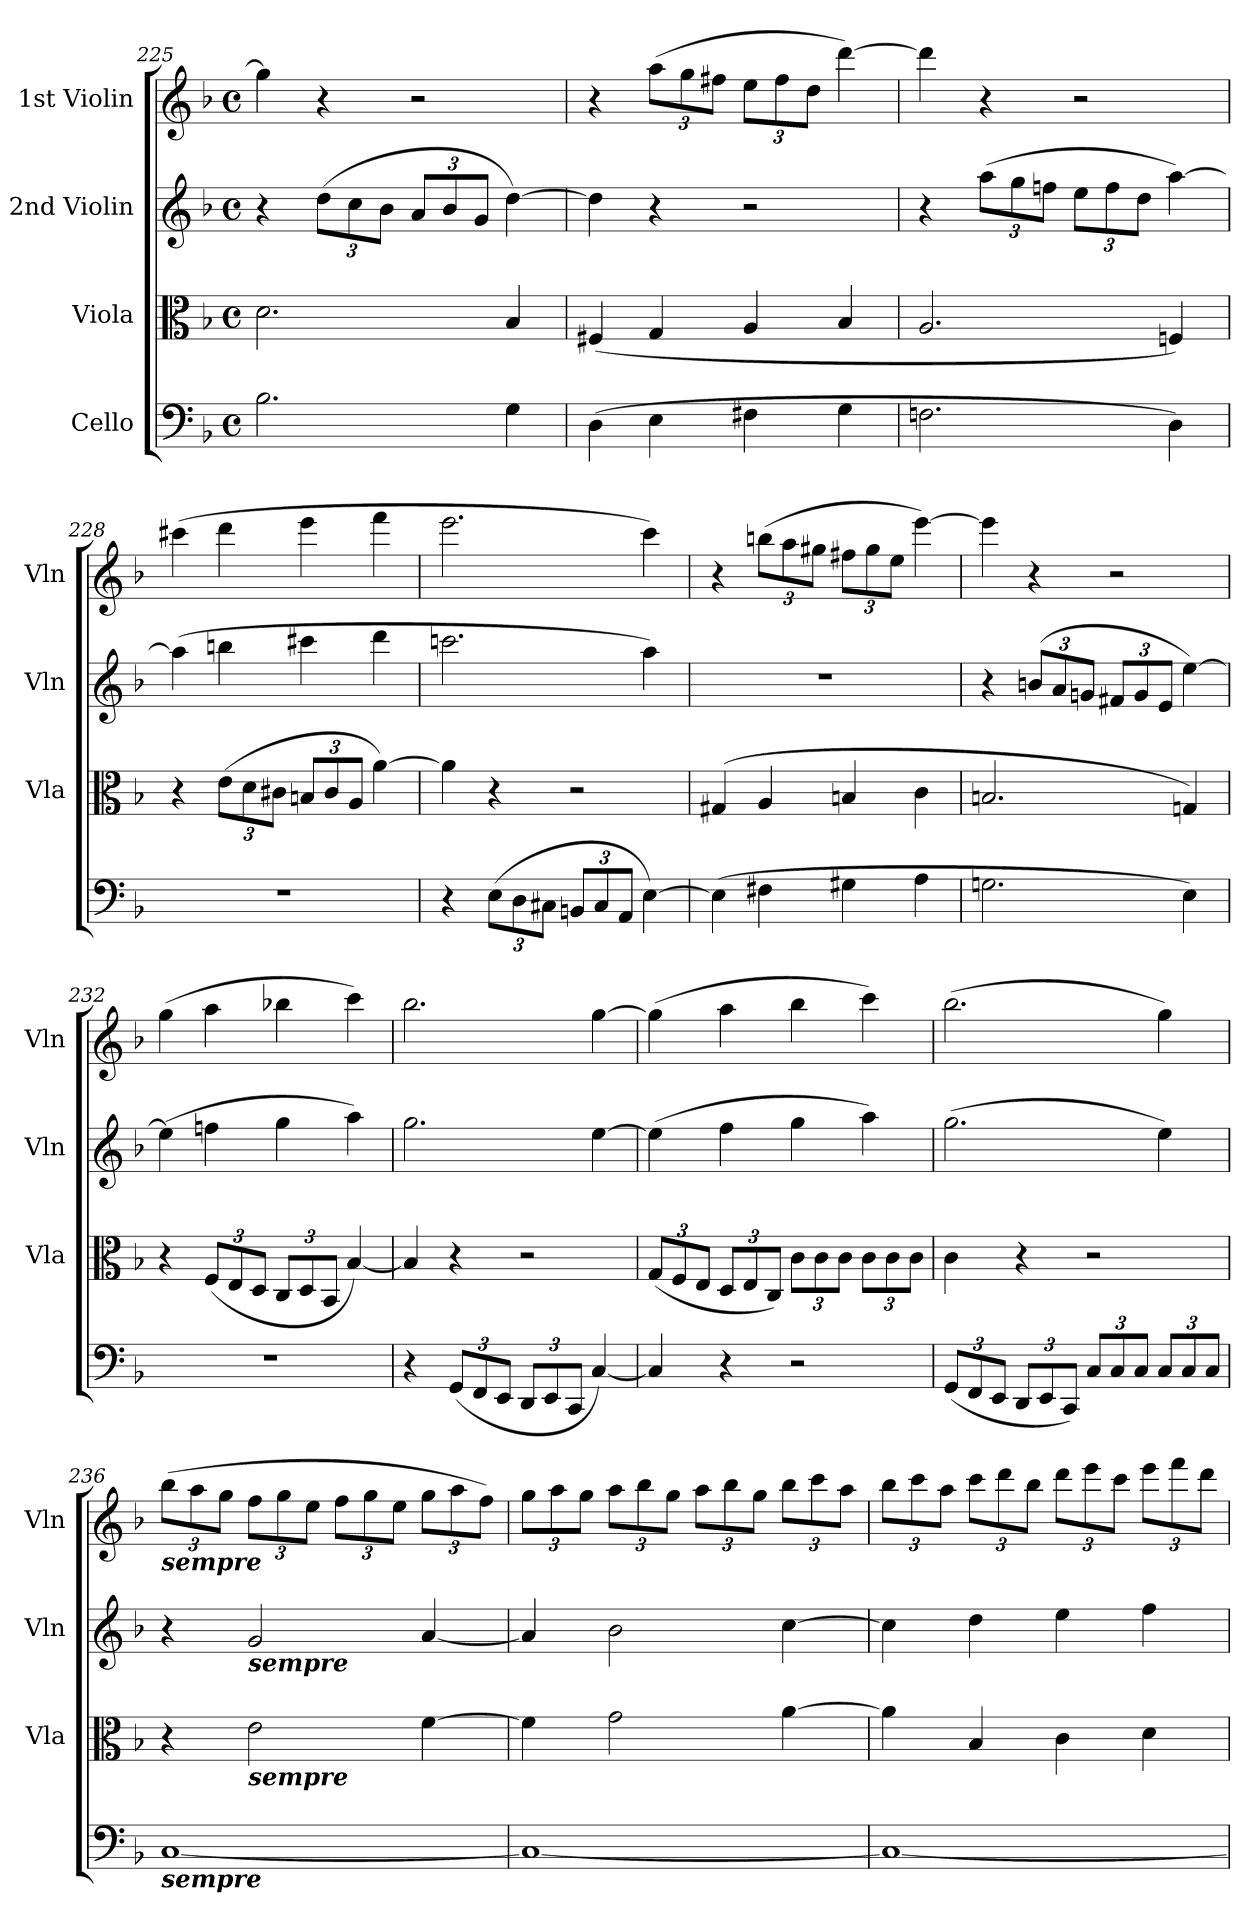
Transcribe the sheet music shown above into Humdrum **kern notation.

**kern	**kern	**kern	**kern
*part4	*part3	*part2	*part1
*staff4	*staff3	*staff2	*staff1
*I"Cello	*I"Viola	*I"2nd Violin	*I"1st Violin
*	*I'Vla	*I'Vln	*I'Vln
*clefF4	*clefC3	*clefG2	*clefG2
*k[b-]	*k[b-]	*k[b-]	*k[b-]
*M4/4	*M4/4	*M4/4	*M4/4
*met(c)	*met(c)	*met(c)	*met(c)
=225	=225	=225	=225
2.B-	2.d	4r	4gg]
.	.	(12ddL	4r
.	.	12cc	.
.	.	12b-J	.
.	.	12aL	2r
.	.	12b-	.
.	.	12gJ	.
4G	4B-	[4dd)	.
=226	=226	=226	=226
(4D	(4F#X	4dd]	4r
4E	4G	4r	(12aaL
.	.	.	12gg
.	.	.	12ff#XJ
4F#X	4A	2r	12eeL
.	.	.	12ff#
.	.	.	12ddJ
4G	4B-	.	[4ddd)
=227	=227	=227	=227
2.Fn	2.A	4r	4ddd]
.	.	(12aaL	4r
.	.	12gg	.
.	.	12ffnJ	.
.	.	12eeL	2r
.	.	12ff	.
.	.	12ddJ	.
4D)	4Fn)	[4aa)	.
=228	=228	=228	=228
1r	4r	(4aa]	(4ccc#X
.	(12eL	4bbn	4ddd
.	12d	.	.
.	12c#XJ	.	.
.	12BnL	4ccc#X	4eee
.	12c#	.	.
.	12AJ	.	.
.	[4a)	4ddd	4fff
=229	=229	=229	=229
4r	4a]	2.cccn	2.eee
(12EL	4r	.	.
12D	.	.	.
12C#XJ	.	.	.
12BBnL	2r	.	.
12C#	.	.	.
12AAJ	.	.	.
[4E)	.	4aa)	4ccc)
=230	=230	=230	=230
(4E]	(4G#X	1r	4r
4F#X	4A	.	(12bbnL
.	.	.	12aa
.	.	.	12gg#XJ
4G#X	4Bn	.	12ff#XL
.	.	.	12gg#
.	.	.	12eeJ
4A	4c	.	[4eee)
=231	=231	=231	=231
2.Gn	2.Bn	4r	4eee]
.	.	(12bnL	4r
.	.	12a	.
.	.	12gnJ	.
.	.	12f#XL	2r
.	.	12g	.
.	.	12eJ	.
4E)	4Gn)	[4ee)	.
=232	=232	=232	=232
1r	4r	(4ee]	(4gg
.	(12FL	4ffn	4aa
.	12E	.	.
.	12DJ	.	.
.	12CL	4gg	4bb-X
.	12D	.	.
.	12BB-J	.	.
.	[4B-)	4aa)	4ccc)
=233	=233	=233	=233
4r	4B-]	2.gg	2.bb-
(12GGL	4r	.	.
12FF	.	.	.
12EEJ	.	.	.
12DDL	2r	.	.
12EE	.	.	.
12CCJ	.	.	.
[4C)	.	[4ee	[4gg
=234	=234	=234	=234
4C]	(12GL	(4ee]	(4gg]
.	12F	.	.
.	12EJ	.	.
4r	12DL	4ff	4aa
.	12E	.	.
.	12CJ)	.	.
2r	12cL	4gg	4bb-
.	12c	.	.
.	12cJ	.	.
.	12cL	4aa)	4ccc)
.	12c	.	.
.	12cJ	.	.
=235	=235	=235	=235
(12GGL	4c	(2.gg	(2.bb-
12FF	.	.	.
12EEJ	.	.	.
12DDL	4r	.	.
12EE	.	.	.
12CCJ)	.	.	.
12CL	2r	.	.
12C	.	.	.
12CJ	.	.	.
12CL	.	4ee)	4gg)
12C	.	.	.
12CJ	.	.	.
=236	=236	=236	=236
!	!	!	!LO:TX:b:Bi:t=sempre
!LO:TX:b:Bi:t=sempre	!	!	!
[1C	4r	4r	(12bb-L
.	.	.	12aa
.	.	.	12ggJ
!	!	!LO:TX:b:Bi:t=sempre	!
!	!LO:TX:b:Bi:t=sempre	!	!
.	2e	2g	12ffL
.	.	.	12gg
.	.	.	12eeJ
.	.	.	12ffL
.	.	.	12gg
.	.	.	12eeJ
.	[4f	[4a	12ggL
.	.	.	12aa
.	.	.	12ffJ)
=237	=237	=237	=237
1C_	4f]	4a]	12ggL
.	.	.	12aa
.	.	.	12ggJ
.	2g	2b-	12aaL
.	.	.	12bb-
.	.	.	12ggJ
.	.	.	12aaL
.	.	.	12bb-
.	.	.	12ggJ
.	[4a	[4cc	12bb-L
.	.	.	12ccc
.	.	.	12aaJ
=238	=238	=238	=238
1C_	4a]	4cc]	12bb-L
.	.	.	12ccc
.	.	.	12aaJ
.	4B-	4dd	12cccL
.	.	.	12ddd
.	.	.	12bb-J
.	4c	4ee	12dddL
.	.	.	12eee
.	.	.	12cccJ
.	4d	4ff	12eeeL
.	.	.	12fff
.	.	.	12dddJ
=	=	=	=
*-	*-	*-	*-
